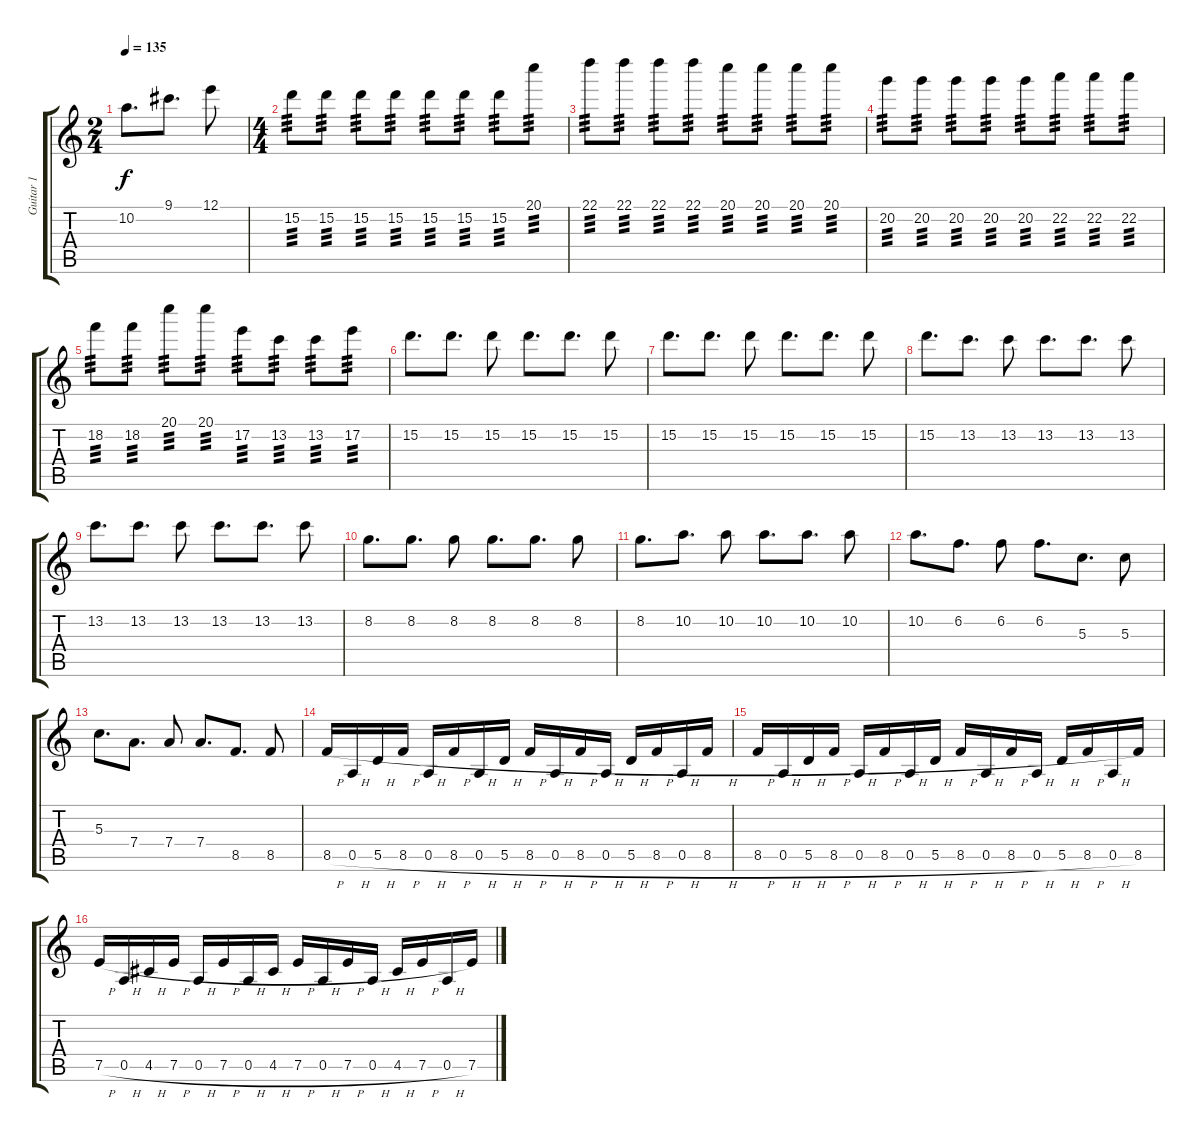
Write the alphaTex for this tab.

\track ("Guitar 1" "Guitar 1") {instrument distortionguitar}
\staff {score tabs}
\tuning (E4 B3 G3 D3 A2 D2) {hide}
\ts (2 4)
\tempo 135
\clef g2
\ks c
10.2.8{d dy f} 9.1.8{d} 12.1.8 |
\ts (4 4)
15.2.8{tp 3} 15.2.8{tp 3} 15.2.8{tp 3} 15.2.8{tp 3} 15.2.8{tp 3} 15.2.8{tp 3} 15.2.8{tp 3} 20.1.8{tp 3} |
22.1.8{tp 3} 22.1.8{tp 3} 22.1.8{tp 3} 22.1.8{tp 3} 20.1.8{tp 3} 20.1.8{tp 3} 20.1.8{tp 3} 20.1.8{tp 3} |
20.2.8{tp 3} 20.2.8{tp 3} 20.2.8{tp 3} 20.2.8{tp 3} 20.2.8{tp 3} 22.2.8{tp 3} 22.2.8{tp 3} 22.2.8{tp 3} |
18.2.8{tp 3} 18.2.8{tp 3} 20.1.8{tp 3} 20.1.8{tp 3} 17.2.8{tp 3} 13.2.8{tp 3} 13.2.8{tp 3} 17.2.8{tp 3} |
15.2.8{d} 15.2.8{d} 15.2.8 15.2.8{d} 15.2.8{d} 15.2.8 |
15.2.8{d} 15.2.8{d} 15.2.8 15.2.8{d} 15.2.8{d} 15.2.8 |
15.2.8{d} 13.2.8{d} 13.2.8 13.2.8{d} 13.2.8{d} 13.2.8 |
13.2.8{d} 13.2.8{d} 13.2.8 13.2.8{d} 13.2.8{d} 13.2.8 |
8.2.8{d} 8.2.8{d} 8.2.8 8.2.8{d} 8.2.8{d} 8.2.8 |
8.2.8{d} 10.2.8{d} 10.2.8 10.2.8{d} 10.2.8{d} 10.2.8 |
10.2.8{d} 6.2.8{d} 6.2.8 6.2.8{d} 5.3.8{d} 5.3.8 |
5.3.8{d} 7.4.8{d} 7.4.8 7.4.8{d} 8.5.8{d} 8.5.8 |
8.5{h}.16 0.5{h}.16 5.5{h}.16 8.5{h}.16 0.5{h}.16 8.5{h}.16 0.5{h}.16 5.5{h}.16 8.5{h}.16 0.5{h}.16 8.5{h}.16 0.5{h}.16 5.5{h}.16 8.5{h}.16 0.5{h}.16 8.5{h}.16 |
8.5{h}.16 0.5{h}.16 5.5{h}.16 8.5{h}.16 0.5{h}.16 8.5{h}.16 0.5{h}.16 5.5{h}.16 8.5{h}.16 0.5{h}.16 8.5{h}.16 0.5{h}.16 5.5{h}.16 8.5{h}.16 0.5{h}.16 8.5.16 |
7.5{h}.16 0.5{h}.16 4.5{h}.16 7.5{h}.16 0.5{h}.16 7.5{h}.16 0.5{h}.16 4.5{h}.16 7.5{h}.16 0.5{h}.16 7.5{h}.16 0.5{h}.16 4.5{h}.16 7.5{h}.16 0.5{h}.16 7.5{h}.16
